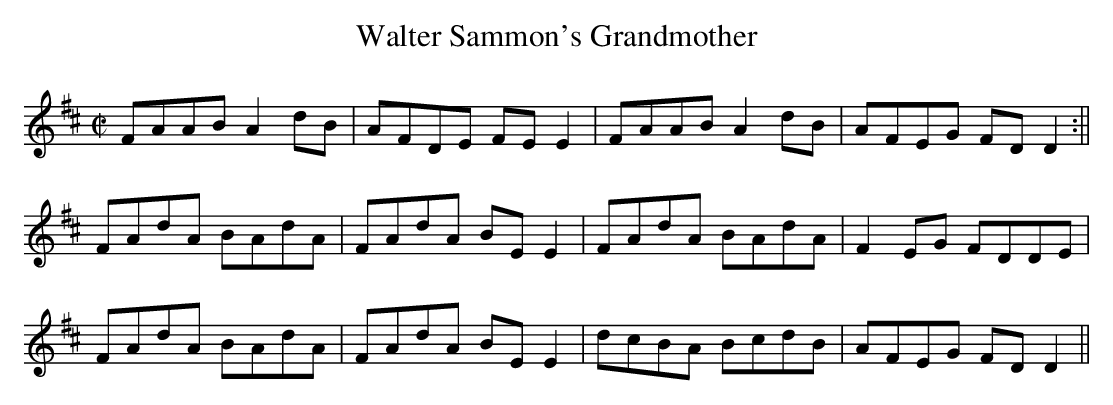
X:1
T:Walter Sammon's Grandmother
M:C|
K:D
FAAB A2dB|AFDE FEE2|FAAB A2dB|AFEG FDD2:||
FAdA BAdA|FAdA BEE2|FAdA BAdA|F2EG FDDE|
FAdA BAdA|FAdA BEE2|dcBA BcdB|AFEG FDD2||
